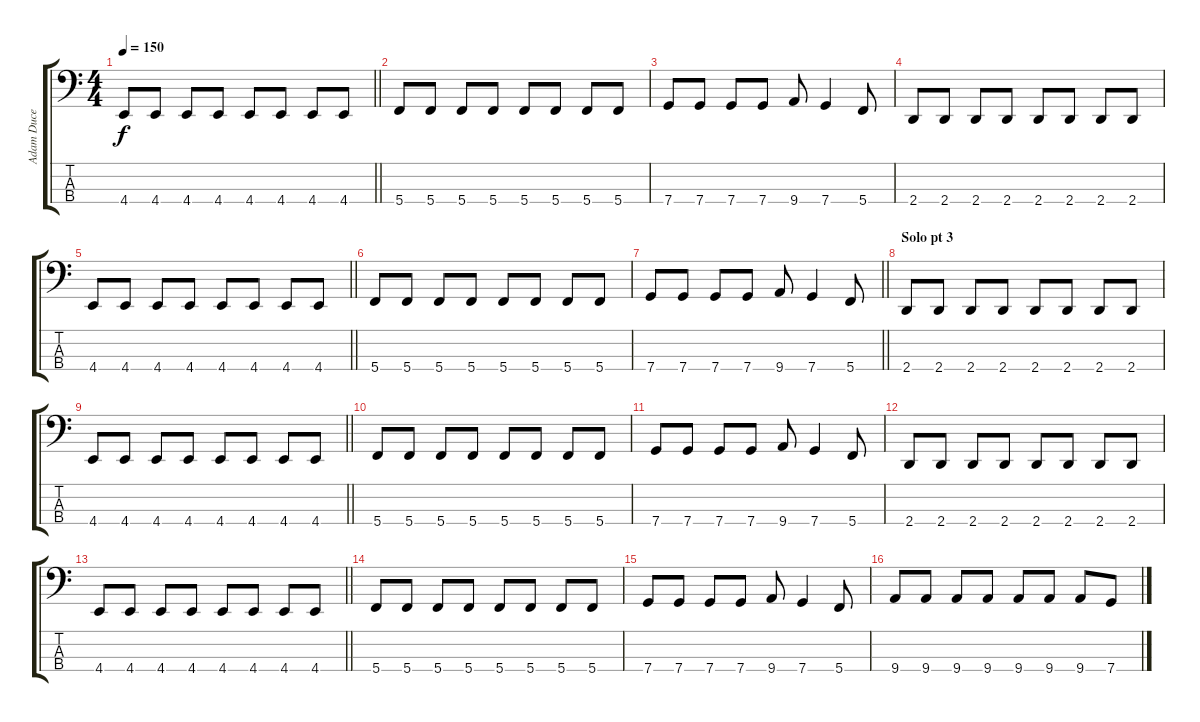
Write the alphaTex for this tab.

\track ("Adam Duce" "Adam Duce") {instrument electricbasspick}
\staff {score tabs}
\tuning (F2 C2 G1 C1) {hide}
\ts (4 4)
\tempo 150
\clef f4
\barLineRight lightlight
\ks c
4.4.8{dy f} 4.4.8 4.4.8 4.4.8 4.4.8 4.4.8 4.4.8 4.4.8 |
5.4.8 5.4.8 5.4.8 5.4.8 5.4.8 5.4.8 5.4.8 5.4.8 |
7.4.8 7.4.8 7.4.8 7.4.8 9.4.8 7.4.4 5.4.8 |
2.4.8 2.4.8 2.4.8 2.4.8 2.4.8 2.4.8 2.4.8 2.4.8 |
\barLineRight lightlight
4.4.8 4.4.8 4.4.8 4.4.8 4.4.8 4.4.8 4.4.8 4.4.8 |
5.4.8 5.4.8 5.4.8 5.4.8 5.4.8 5.4.8 5.4.8 5.4.8 |
\barLineRight lightlight
7.4.8 7.4.8 7.4.8 7.4.8 9.4.8 7.4.4 5.4.8 |
\section ("" "Solo pt 3")
2.4.8 2.4.8 2.4.8 2.4.8 2.4.8 2.4.8 2.4.8 2.4.8 |
\barLineRight lightlight
4.4.8 4.4.8 4.4.8 4.4.8 4.4.8 4.4.8 4.4.8 4.4.8 |
\section ("" "")
5.4.8 5.4.8 5.4.8 5.4.8 5.4.8 5.4.8 5.4.8 5.4.8 |
7.4.8 7.4.8 7.4.8 7.4.8 9.4.8 7.4.4 5.4.8 |
2.4.8 2.4.8 2.4.8 2.4.8 2.4.8 2.4.8 2.4.8 2.4.8 |
\barLineRight lightlight
4.4.8 4.4.8 4.4.8 4.4.8 4.4.8 4.4.8 4.4.8 4.4.8 |
5.4.8 5.4.8 5.4.8 5.4.8 5.4.8 5.4.8 5.4.8 5.4.8 |
7.4.8 7.4.8 7.4.8 7.4.8 9.4.8 7.4.4 5.4.8 |
9.4.8 9.4.8 9.4.8 9.4.8 9.4.8 9.4.8 9.4.8 7.4.8
